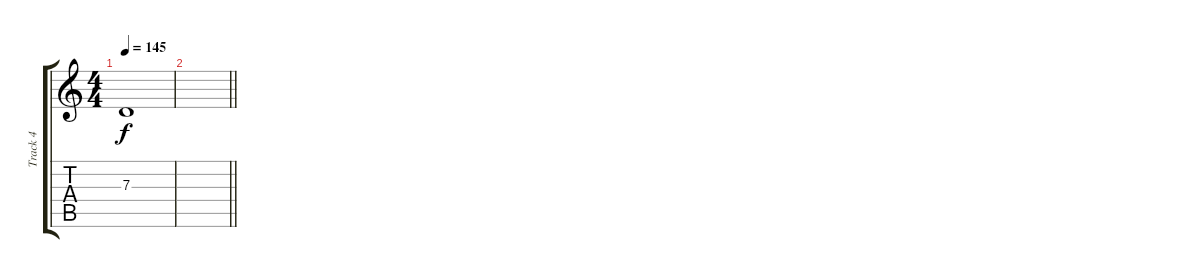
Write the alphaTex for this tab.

\track ("Track 4" "Track 4") {instrument churchorgan}
\staff {score tabs}
\tuning (E4 B3 G3 D3 A2 E2) {hide}
\ts (4 4)
\tempo 145
\clef g2
\ks c
7.3{t}.1{dy f} |
\barLineRight lightlight
